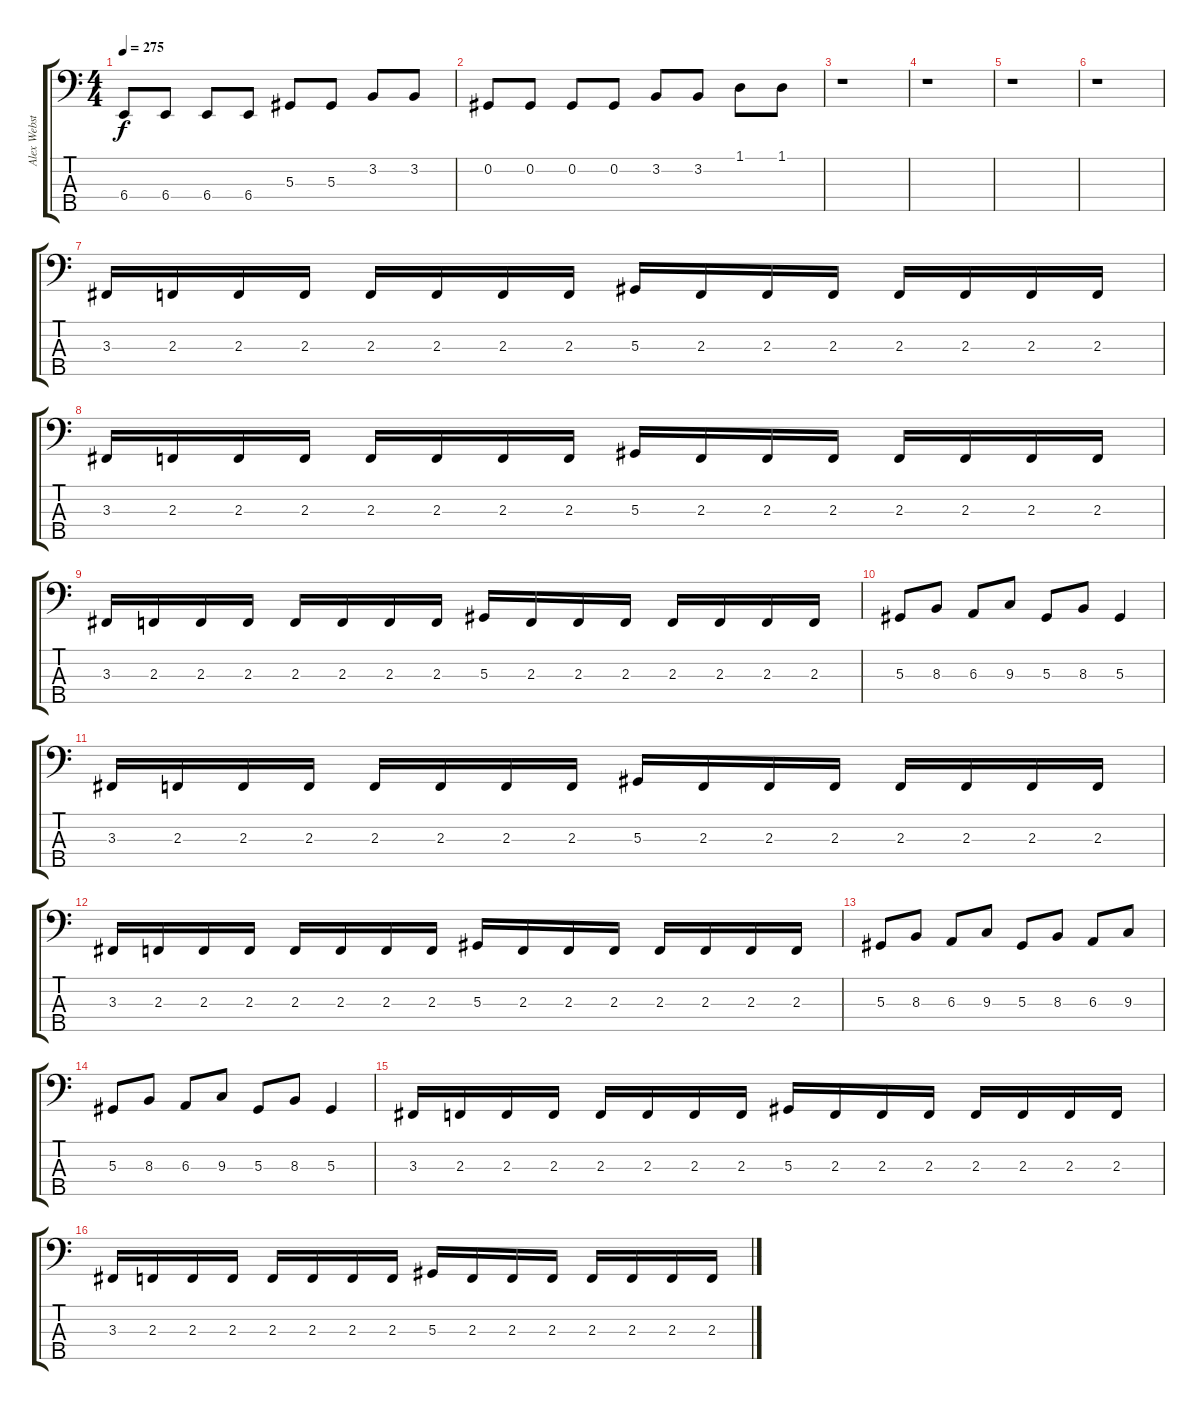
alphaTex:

\track ("Alex Webster" "Alex Webst") {instrument electricbassfinger}
\staff {score tabs}
\tuning (Db2 Ab1 Eb1 Bb0 F0) {hide}
\ts (4 4)
\tempo 275
\clef f4
\ks c
6.4.8{dy f} 6.4.8 6.4.8 6.4.8 5.3.8 5.3.8 3.2.8 3.2.8 |
0.2.8 0.2.8 0.2.8 0.2.8 3.2.8 3.2.8 1.1.8 1.1.8 |
r.1 |
r.1 |
r.1 |
r.1 |
3.3.16 2.3.16 2.3.16 2.3.16 2.3.16 2.3.16 2.3.16 2.3.16 5.3.16 2.3.16 2.3.16 2.3.16 2.3.16 2.3.16 2.3.16 2.3.16 |
3.3.16 2.3.16 2.3.16 2.3.16 2.3.16 2.3.16 2.3.16 2.3.16 5.3.16 2.3.16 2.3.16 2.3.16 2.3.16 2.3.16 2.3.16 2.3.16 |
3.3.16 2.3.16 2.3.16 2.3.16 2.3.16 2.3.16 2.3.16 2.3.16 5.3.16 2.3.16 2.3.16 2.3.16 2.3.16 2.3.16 2.3.16 2.3.16 |
5.3.8 8.3.8 6.3.8 9.3.8 5.3.8 8.3.8 5.3.4 |
3.3.16 2.3.16 2.3.16 2.3.16 2.3.16 2.3.16 2.3.16 2.3.16 5.3.16 2.3.16 2.3.16 2.3.16 2.3.16 2.3.16 2.3.16 2.3.16 |
3.3.16 2.3.16 2.3.16 2.3.16 2.3.16 2.3.16 2.3.16 2.3.16 5.3.16 2.3.16 2.3.16 2.3.16 2.3.16 2.3.16 2.3.16 2.3.16 |
5.3.8 8.3.8 6.3.8 9.3.8 5.3.8 8.3.8 6.3.8 9.3.8 |
5.3.8 8.3.8 6.3.8 9.3.8 5.3.8 8.3.8 5.3.4 |
3.3.16 2.3.16 2.3.16 2.3.16 2.3.16 2.3.16 2.3.16 2.3.16 5.3.16 2.3.16 2.3.16 2.3.16 2.3.16 2.3.16 2.3.16 2.3.16 |
3.3.16 2.3.16 2.3.16 2.3.16 2.3.16 2.3.16 2.3.16 2.3.16 5.3.16 2.3.16 2.3.16 2.3.16 2.3.16 2.3.16 2.3.16 2.3.16
